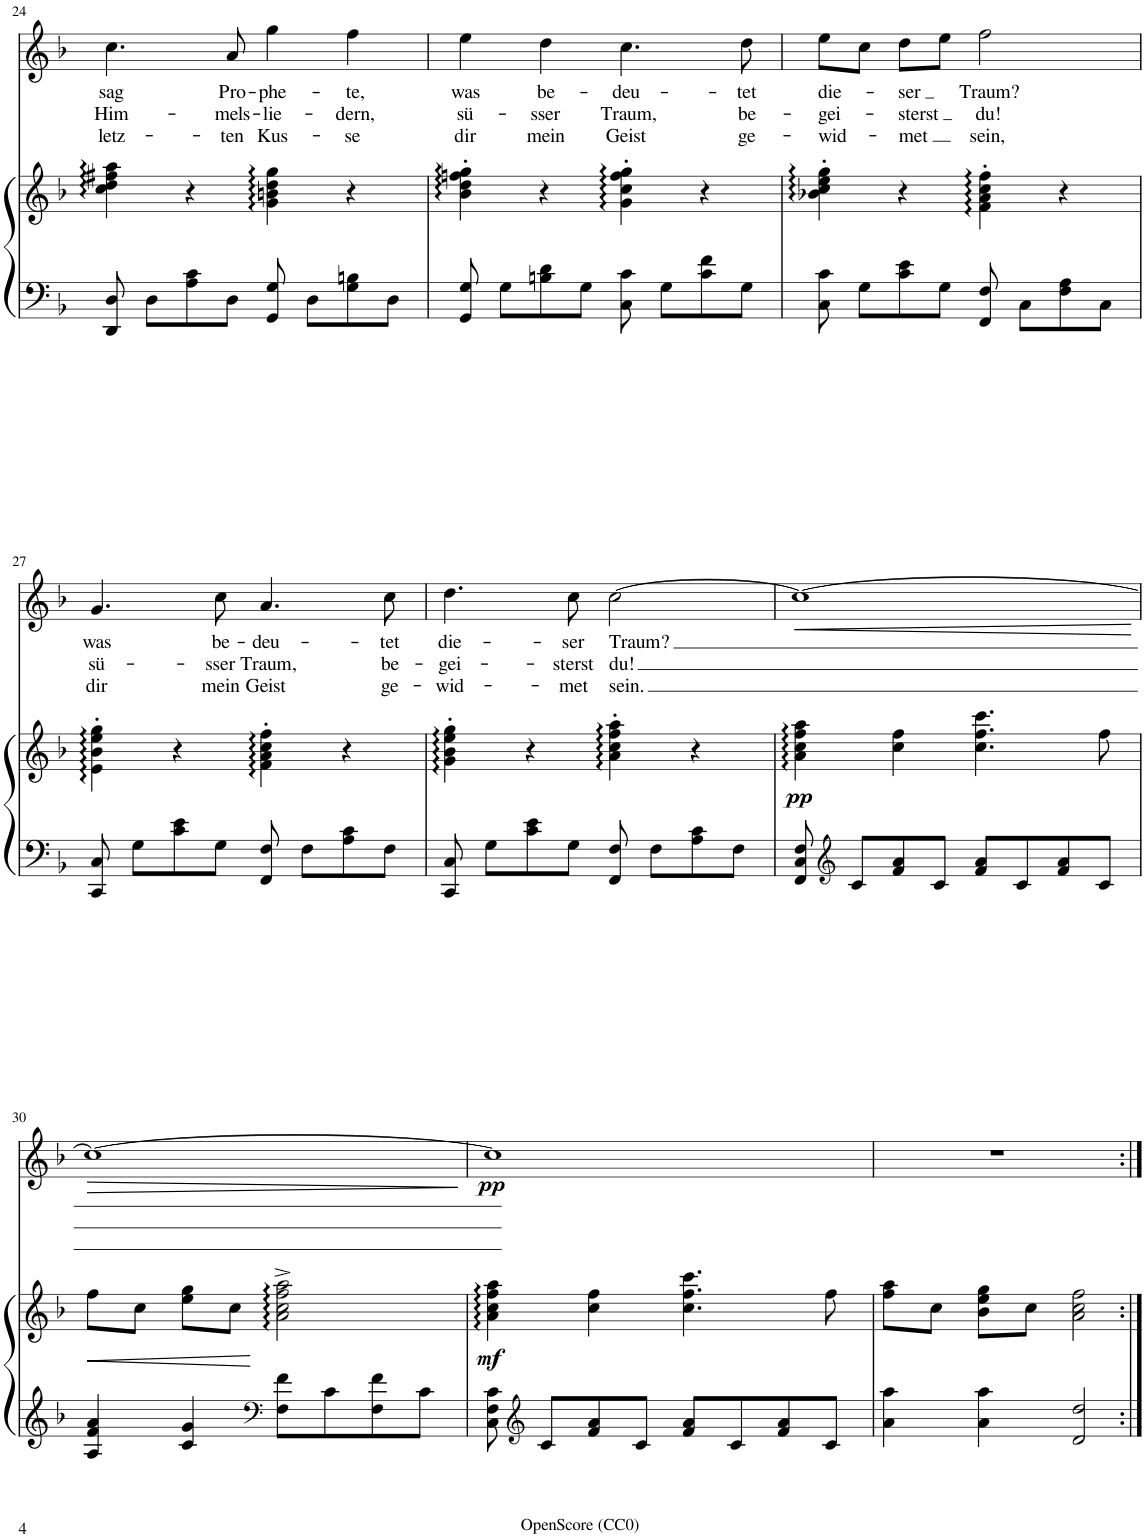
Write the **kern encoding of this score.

**kern	**kern	**dynam	**kern	**text	**text	**text	**dynam
*part2	*part2	*part2	*part1	*part1	*part1	*part1	*part1
*staff3	*staff2	*staff2/3	*staff1	*staff1	*staff1	*staff1	*staff1
*I"Pianoforte	*	*	*I"Singstimme Voice	*	*	*	*
*I'Pno	*	*	*	*	*	*	*
!!LO:PB:g=z
*clefF4	*clefG2	*	*clefG2	*	*	*	*
*k[b-]	*k[b-]	*	*k[b-]	*	*	*	*
*M4/4	*M4/4	*	*M4/4	*	*	*	*
*met(c)	*met(c)	*	*met(c)	*	*	*	*
=24	=24	=24	=24	=24	=24	=24	=24
!	!	!	!	!LO:LY:b	!LO:LY:b	!LO:LY:b	!
8DD/ 8D/	4cc\ 4dd\ 4ff#X\ 4aa\	.	4.cc\	sag	Him-	letz-	.
8D\L	.	.	.	.	.	.	.
8A\ 8c\	4r	.	.	.	.	.	.
!	!	!	!	!LO:LY:b	!LO:LY:b	!LO:LY:b	!
8D\J	.	.	8a/	Pro-	-mels-	-ten	.
!	!	!	!	!LO:LY:b	!LO:LY:b	!LO:LY:b	!
8GG/ 8G/	4g\ 4bn\ 4dd\ 4gg\	.	4gg\	-phe-	-lie-	Kus-	.
8D\L	.	.	.	.	.	.	.
!	!	!	!	!LO:LY:b	!LO:LY:b	!LO:LY:b	!
8G\ 8Bn\	4r	.	4ff\	-te,	-dern,	-se	.
8D\J	.	.	.	.	.	.	.
=25	=25	=25	=25	=25	=25	=25	=25
!	!	!	!	!LO:LY:b	!LO:LY:b	!LO:LY:b	!
8GG/ 8G/	4b-\' 4dd\' 4ffn\' 4gg\'	.	4ee\	was	sü-	dir	.
8G\L	.	.	.	.	.	.	.
!	!	!	!	!LO:LY:b	!LO:LY:b	!LO:LY:b	!
8Bn\ 8d\	4r	.	4dd\	be-	-sser	mein	.
8G\J	.	.	.	.	.	.	.
!	!	!	!	!LO:LY:b	!LO:LY:b	!LO:LY:b	!
8C\ 8c\	4g\' 4cc\' 4ff\' 4gg\'	.	4.cc\	-deu-	Traum,	Geist	.
8G\L	.	.	.	.	.	.	.
8c\ 8f\	4r	.	.	.	.	.	.
!	!	!	!	!LO:LY:b	!LO:LY:b	!LO:LY:b	!
8G\J	.	.	8dd\	-tet	be-	ge-	.
=26	=26	=26	=26	=26	=26	=26	=26
!	!	!	!	!LO:LY:b	!LO:LY:b	!LO:LY:b	!
8C\ 8c\	4b-X\' 4cc\' 4ee\' 4gg\'	.	8ee\L	die-	-gei-	-wid-	.
8G\L	.	.	8cc\J	.	.	.	.
!	!	!	!	!LO:LY:b	!LO:LY:b	!LO:LY:b	!
8c\ 8e\	4r	.	8dd\L	-ser	-sterst	-met	.
8G\J	.	.	8ee\J	.	.	.	.
!	!	!	!	!LO:LY:b	!LO:LY:b	!LO:LY:b	!
8FF/ 8F/	4f\' 4a\' 4cc\' 4ff\'	.	2ff\	Traum?	du!	sein,	.
8C\L	.	.	.	.	.	.	.
8F\ 8A\	4r	.	.	.	.	.	.
8C\J	.	.	.	.	.	.	.
!!LO:LB:g=z
=27	=27	=27	=27	=27	=27	=27	=27
!	!	!	!	!LO:LY:b	!LO:LY:b	!LO:LY:b	!
8CC/ 8C/	4e\' 4b-\' 4ee\' 4gg\'	.	4.g/	was	sü-	dir	.
8G\L	.	.	.	.	.	.	.
8c\ 8e\	4r	.	.	.	.	.	.
!	!	!	!	!LO:LY:b	!LO:LY:b	!LO:LY:b	!
8G\J	.	.	8cc\	be-	-sser	mein	.
!	!	!	!	!LO:LY:b	!LO:LY:b	!LO:LY:b	!
8FF/ 8F/	4f\' 4a\' 4cc\' 4ff\'	.	4.a/	-deu-	Traum,	Geist	.
8F\L	.	.	.	.	.	.	.
8A\ 8c\	4r	.	.	.	.	.	.
!	!	!	!	!LO:LY:b	!LO:LY:b	!LO:LY:b	!
8F\J	.	.	8cc\	-tet	be-	ge-	.
=28	=28	=28	=28	=28	=28	=28	=28
!	!	!	!	!LO:LY:b	!LO:LY:b	!LO:LY:b	!
8CC/ 8C/	4g\' 4b-\' 4ee\' 4gg\'	.	4.dd\	die-	-gei-	-wid-	.
8G\L	.	.	.	.	.	.	.
8c\ 8e\	4r	.	.	.	.	.	.
!	!	!	!	!LO:LY:b	!LO:LY:b	!LO:LY:b	!
8G\J	.	.	8cc\	-ser	-sterst	-met	.
!	!	!	!	!LO:LY:b	!LO:LY:b	!LO:LY:b	!
8FF/ 8F/	4a\' 4cc\' 4ff\' 4aa\'	.	[2cc\	Traum?	du!	sein.	.
8F\L	.	.	.	.	.	.	.
8A\ 8c\	4r	.	.	.	.	.	.
8F\J	.	.	.	.	.	.	.
=29	=29	=29	=29	=29	=29	=29	=29
!	!	!LO:DY:b	!	!	!	!	!LO:HP:b
8FF/ 8C/ 8F/	4a\ 4cc\ 4ff\ 4aa\	pp	1cc_	.	.	.	<
*clefG2	*	*	*	*	*	*	*
8c/L	.	.	.	.	.	.	.
8f/ 8a/	4cc\ 4ff\	.	.	.	.	.	.
8c/J	.	.	.	.	.	.	.
8f/ 8a/L	4.cc\ 4.ff\ 4.ccc\	.	.	.	.	.	.
8c/	.	.	.	.	.	.	.
8f/ 8a/	.	.	.	.	.	.	.
8c/J	8ff\	.	.	.	.	.	.
.	.	.	.	.	.	.	[
!!LO:LB:g=z
=30	=30	=30	=30	=30	=30	=30	=30
!	!	!LO:HP:b	!	!	!	!	!LO:HP:b
4A/ 4f/ 4a/	8ff\L	<	1cc_	.	.	.	>
.	8cc\J	.	.	.	.	.	.
4c/ 4g/	8ee\ 8gg\L	.	.	.	.	.	.
.	8cc\J	.	.	.	.	.	.
*clefF4	*	*	*	*	*	*	*
8F\ 8f\L	2a\^ 2cc\^ 2ff\^ 2aa\^	[	.	.	.	.	.
8c\	.	.	.	.	.	.	.
8F\ 8f\	.	.	.	.	.	.	.
8c\J	.	.	.	.	.	.	.
.	.	.	.	.	.	.	]
=31	=31	=31	=31	=31	=31	=31	=31
!	!	!LO:DY:b	!	!	!	!	!LO:DY:b
8C\ 8F\ 8c\	4a\ 4cc\ 4ff\ 4aa\	mf	1cc]	.	.	.	pp
*clefG2	*	*	*	*	*	*	*
8c/L	.	.	.	.	.	.	.
8f/ 8a/	4cc\ 4ff\	.	.	.	.	.	.
8c/J	.	.	.	.	.	.	.
8f/ 8a/L	4.cc\ 4.ff\ 4.ccc\	.	.	.	.	.	.
8c/	.	.	.	.	.	.	.
8f/ 8a/	.	.	.	.	.	.	.
8c/J	8ff\	.	.	.	.	.	.
=32	=32	=32	=32	=32	=32	=32	=32
4a\ 4aa\	8ff\ 8aa\L	.	1r	.	.	.	.
.	8cc\J	.	.	.	.	.	.
4a\ 4aa\	8b-\ 8ee\ 8gg\L	.	.	.	.	.	.
.	8cc\J	.	.	.	.	.	.
2d/ 2dd/	2a\ 2cc\ 2ff\	.	.	.	.	.	.
=:|!	=:|!	=:|!	=:|!	=:|!	=:|!	=:|!	=:|!
*-	*-	*-	*-	*-	*-	*-	*-
